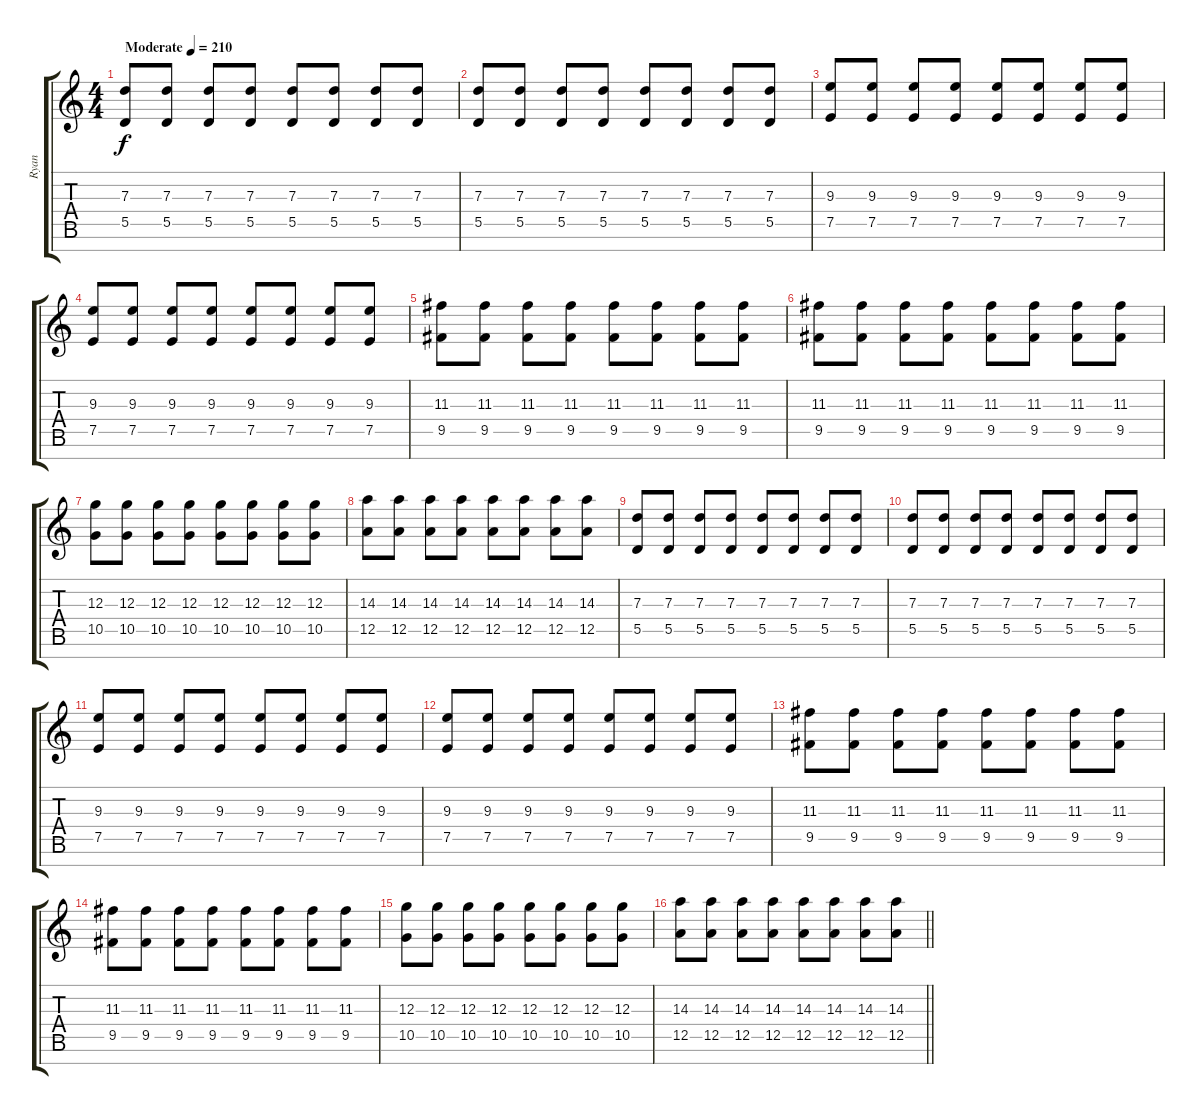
\track ("Ryan" "Ryan") {instrument distortionguitar}
\staff {score tabs}
\tuning (E4 B3 G3 D3 A2 E2 B1) {hide}
\ts (4 4)
\tempo (210 "Moderate")
\clef g2
\ks c
(7.3 5.5).8{dy f instrument distortionguitar} (7.3 5.5).8 (7.3 5.5).8 (7.3 5.5).8 (7.3 5.5).8 (7.3 5.5).8 (7.3 5.5).8 (7.3 5.5).8 |
(7.3 5.5).8 (7.3 5.5).8 (7.3 5.5).8 (7.3 5.5).8 (7.3 5.5).8 (7.3 5.5).8 (7.3 5.5).8 (7.3 5.5).8 |
(9.3 7.5).8 (9.3 7.5).8 (9.3 7.5).8 (9.3 7.5).8 (9.3 7.5).8 (9.3 7.5).8 (9.3 7.5).8 (9.3 7.5).8 |
(9.3 7.5).8 (9.3 7.5).8 (9.3 7.5).8 (9.3 7.5).8 (9.3 7.5).8 (9.3 7.5).8 (9.3 7.5).8 (9.3 7.5).8 |
(11.3 9.5).8 (11.3 9.5).8 (11.3 9.5).8 (11.3 9.5).8 (11.3 9.5).8 (11.3 9.5).8 (11.3 9.5).8 (11.3 9.5).8 |
(11.3 9.5).8 (11.3 9.5).8 (11.3 9.5).8 (11.3 9.5).8 (11.3 9.5).8 (11.3 9.5).8 (11.3 9.5).8 (11.3 9.5).8 |
(12.3 10.5).8 (12.3 10.5).8 (12.3 10.5).8 (12.3 10.5).8 (12.3 10.5).8 (12.3 10.5).8 (12.3 10.5).8 (12.3 10.5).8 |
(14.3 12.5).8 (14.3 12.5).8 (14.3 12.5).8 (14.3 12.5).8 (14.3 12.5).8 (14.3 12.5).8 (14.3 12.5).8 (14.3 12.5).8 |
(7.3 5.5).8 (7.3 5.5).8 (7.3 5.5).8 (7.3 5.5).8 (7.3 5.5).8 (7.3 5.5).8 (7.3 5.5).8 (7.3 5.5).8 |
(7.3 5.5).8 (7.3 5.5).8 (7.3 5.5).8 (7.3 5.5).8 (7.3 5.5).8 (7.3 5.5).8 (7.3 5.5).8 (7.3 5.5).8 |
(9.3 7.5).8 (9.3 7.5).8 (9.3 7.5).8 (9.3 7.5).8 (9.3 7.5).8 (9.3 7.5).8 (9.3 7.5).8 (9.3 7.5).8 |
(9.3 7.5).8 (9.3 7.5).8 (9.3 7.5).8 (9.3 7.5).8 (9.3 7.5).8 (9.3 7.5).8 (9.3 7.5).8 (9.3 7.5).8 |
(11.3 9.5).8 (11.3 9.5).8 (11.3 9.5).8 (11.3 9.5).8 (11.3 9.5).8 (11.3 9.5).8 (11.3 9.5).8 (11.3 9.5).8 |
(11.3 9.5).8 (11.3 9.5).8 (11.3 9.5).8 (11.3 9.5).8 (11.3 9.5).8 (11.3 9.5).8 (11.3 9.5).8 (11.3 9.5).8 |
(12.3 10.5).8 (12.3 10.5).8 (12.3 10.5).8 (12.3 10.5).8 (12.3 10.5).8 (12.3 10.5).8 (12.3 10.5).8 (12.3 10.5).8 |
\barLineRight lightlight
(14.3 12.5).8 (14.3 12.5).8 (14.3 12.5).8 (14.3 12.5).8 (14.3 12.5).8 (14.3 12.5).8 (14.3 12.5).8 (14.3 12.5).8
